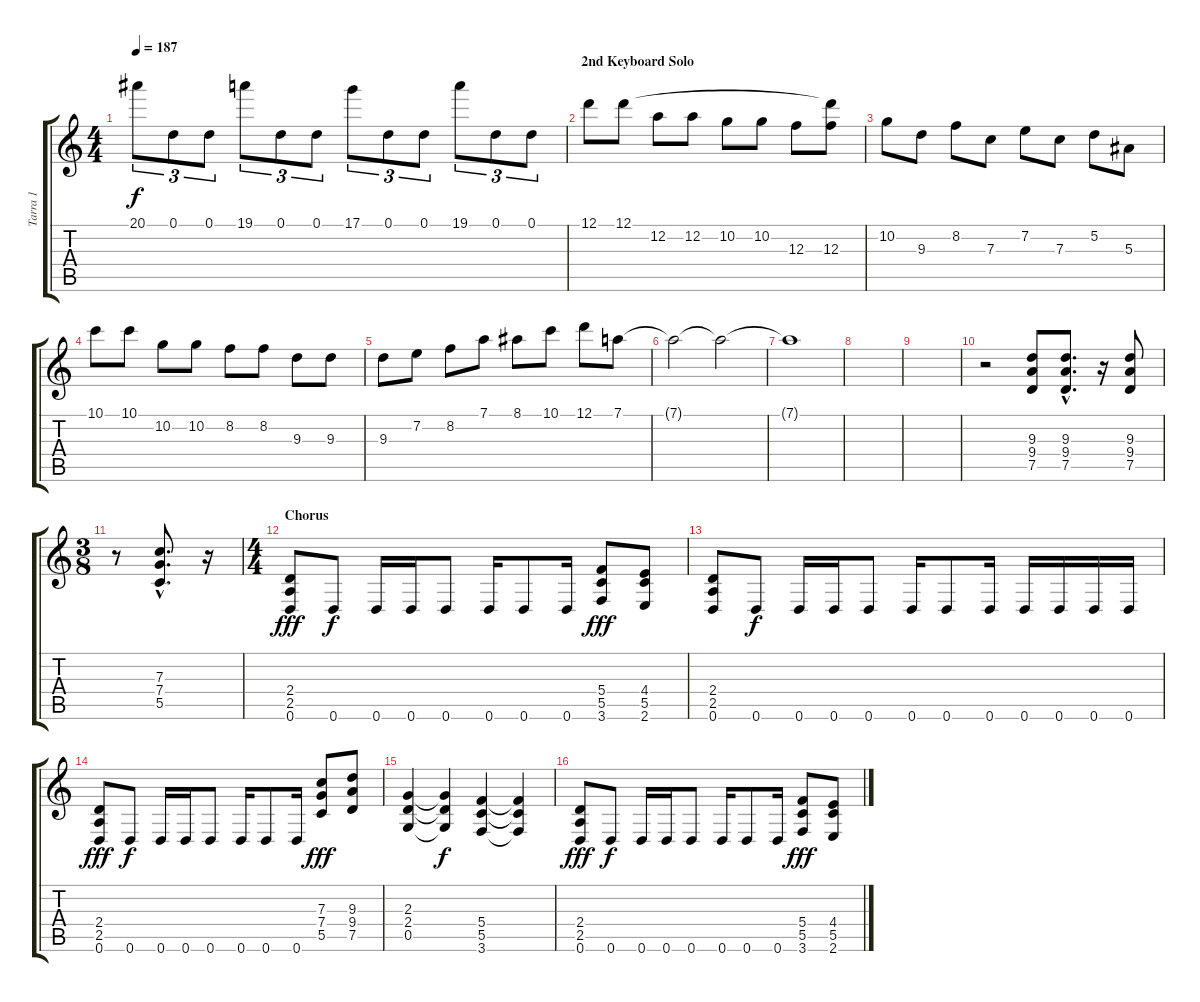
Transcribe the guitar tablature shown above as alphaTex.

\track ("Tarra 1" "Tarra 1") {instrument distortionguitar}
\staff {score tabs}
\tuning (D4 A3 F3 C3 G2 D2) {hide}
\ts (4 4)
\tempo 187
\clef g2
\ks c
20.1.8{tu (3 2) dy f} 0.1.8{tu (3 2)} 0.1.8{tu (3 2)} 19.1.8{tu (3 2)} 0.1.8{tu (3 2)} 0.1.8{tu (3 2)} 17.1.8{tu (3 2)} 0.1.8{tu (3 2)} 0.1.8{tu (3 2)} 19.1.8{tu (3 2)} 0.1.8{tu (3 2)} 0.1.8{tu (3 2)} |
\section ("" "2nd Keyboard Solo")
12.1.8{volume 14} 12.1.8 12.2.8 12.2.8 10.2.8 10.2.8 12.3.8 (12.1{t} 12.3).8 |
10.2.8 9.3.8 8.2.8 7.3.8 7.2.8 7.3.8 5.2.8 5.3.8 |
10.1.8 10.1.8 10.2.8 10.2.8 8.2.8 8.2.8 9.3.8 9.3.8 |
9.3.8 7.2.8 8.2.8 7.1.8 8.1.8 10.1.8 12.1.8 7.1.8 |
7.1{t}.2 7.1{t}.2{volume 0} |
7.1{t}.1 |
|
|
r.2{volume 15 instrument distortionguitar} (9.3 9.4 7.5).8 (9.3{hac} 9.4{hac} 7.5{hac}).8{d} r.16 (9.3 9.4 7.5).8 |
\ts (3 8)
r.8 (7.3{hac} 7.4{hac} 5.5{hac}).8{d} r.16 |
\ts (4 4)
\section ("" "Chorus")
(2.4 2.5 0.6).8{dy fff} 0.6.8{dy f} 0.6.16 0.6.16 0.6.8 0.6.16 0.6.8 0.6.16 (5.4 5.5 3.6).8{dy fff} (4.4 5.5 2.6).8 |
(2.4 2.5 0.6).8 0.6.8{dy f} 0.6.16 0.6.16 0.6.8 0.6.16 0.6.8 0.6.16 0.6.16 0.6.16 0.6.16 0.6.16 |
(2.4 2.5 0.6).8{dy fff} 0.6.8{dy f} 0.6.16 0.6.16 0.6.8 0.6.16 0.6.8 0.6.16 (7.3 7.4 5.5).8{dy fff} (9.3 9.4 7.5).8 |
(2.3 2.4 0.5).4 (2.3{t} 2.4{t} 0.5{t}).4{dy f} (5.4 5.5 3.6).4 (5.4{t} 5.5{t} 3.6{t}).4 |
(2.4 2.5 0.6).8{dy fff} 0.6.8{dy f} 0.6.16 0.6.16 0.6.8 0.6.16 0.6.8 0.6.16 (5.4 5.5 3.6).8{dy fff} (4.4 5.5 2.6).8
